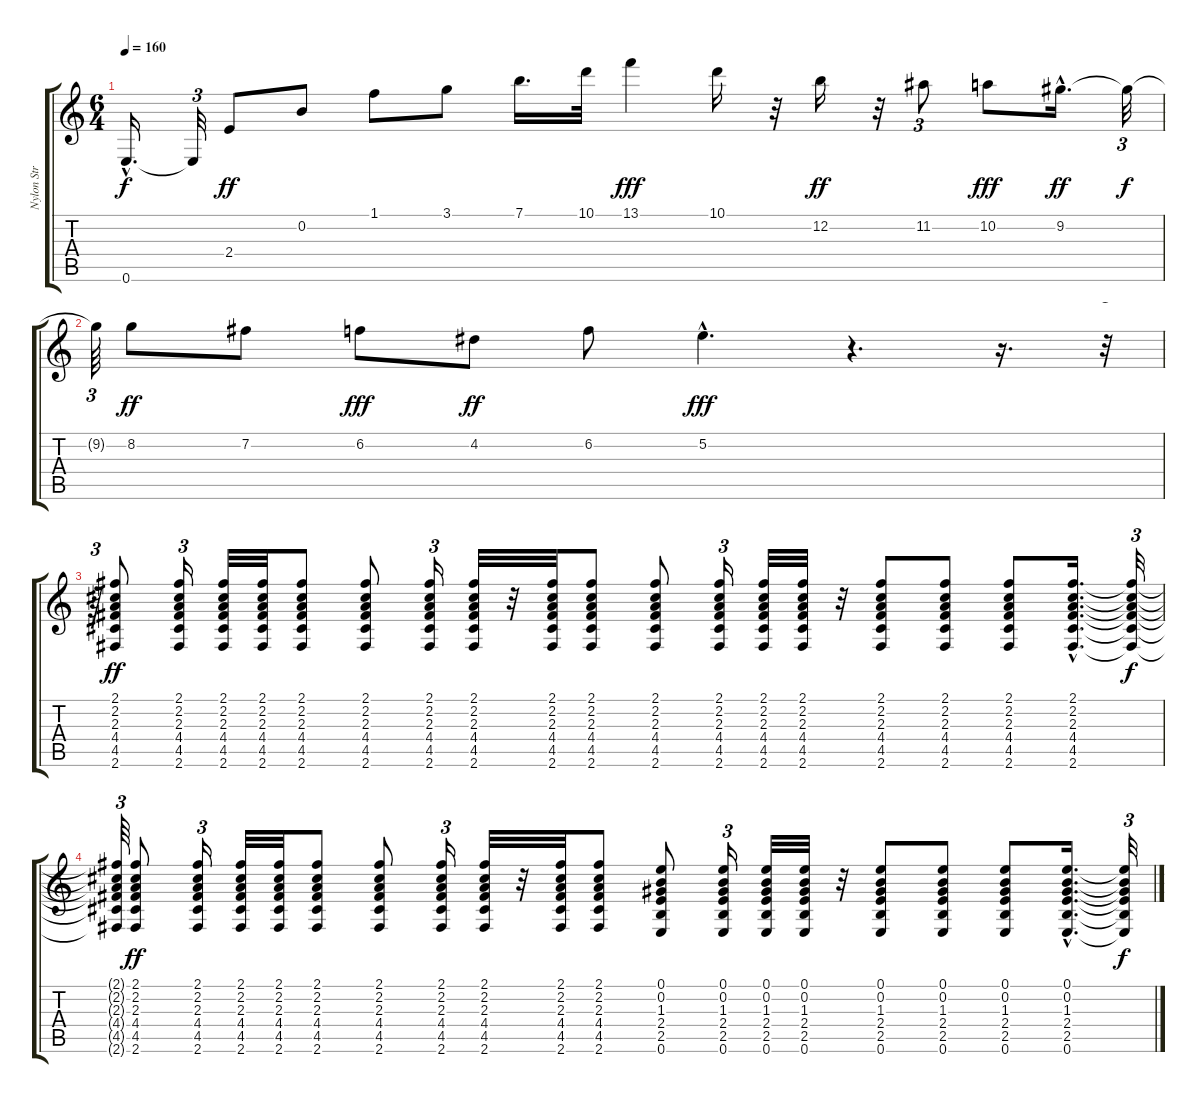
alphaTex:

\track ("Nylon Str Gtr (Paco DeLucia)" "Nylon Str ") {instrument acousticguitarnylon}
\staff {score tabs}
\tuning (E4 B3 G3 D3 A2 E2) {hide}
\ts (6 4)
\tempo 160
\clef g2
\ks c
0.6{hac t}.16{d dy f} 0.6{t}.32{tu (3 2)} 2.4.8{dy ff} 0.2.8 1.1.8 3.1.8 7.1.16{d} 10.1.32 13.1.4{dy fff} 10.1.16 r.32 12.2.16{dy ff} r.32 11.2.8{tu (3 2)} 10.2.8{dy fff} 9.2{hac}.16{d dy ff} 9.2{t}.32{tu (3 2) dy f} |
9.2{t}.64{tu (3 2)} 8.2.8{dy ff} 7.2.8 6.2.8{dy fff} 4.2.8{dy ff} 6.2.8 5.2{hac}.4{d dy fff} r.4{d} r.16{d} r.32{tu (3 2)} |
r.64{tu (3 2)} (2.1 2.2 2.3 4.4 4.5 2.6).8{dy ff volume 11} (2.1 2.2 2.3 4.4 4.5 2.6).16{tu (3 2)} (2.1 2.2 2.3 4.4 4.5 2.6).32 (2.1 2.2 2.3 4.4 4.5 2.6).32 (2.1 2.2 2.3 4.4 4.5 2.6).8 (2.1 2.2 2.3 4.4 4.5 2.6).8 (2.1 2.2 2.3 4.4 4.5 2.6).16{tu (3 2)} (2.1 2.2 2.3 4.4 4.5 2.6).32 r.32 (2.1 2.2 2.3 4.4 4.5 2.6).32 (2.1 2.2 2.3 4.4 4.5 2.6).8 (2.1 2.2 2.3 4.4 4.5 2.6).8 (2.1 2.2 2.3 4.4 4.5 2.6).16{tu (3 2)} (2.1 2.2 2.3 4.4 4.5 2.6).32 (2.1 2.2 2.3 4.4 4.5 2.6).32 r.32 (2.1 2.2 2.3 4.4 4.5 2.6).8 (2.1 2.2 2.3 4.4 4.5 2.6).8 (2.1 2.2 2.3 4.4 4.5 2.6).8 (2.1{hac} 2.2{hac} 2.3{hac} 4.4{hac} 4.5{hac} 2.6{hac}).16{d} (2.1{t} 2.2{t} 2.3{t} 4.4{t} 4.5{t} 2.6{t}).32{tu (3 2) dy f} |
(2.1{t} 2.2{t} 2.3{t} 4.4{t} 4.5{t} 2.6{t}).64{tu (3 2)} (2.1 2.2 2.3 4.4 4.5 2.6).8{dy ff} (2.1 2.2 2.3 4.4 4.5 2.6).16{tu (3 2)} (2.1 2.2 2.3 4.4 4.5 2.6).32 (2.1 2.2 2.3 4.4 4.5 2.6).32 (2.1 2.2 2.3 4.4 4.5 2.6).8 (2.1 2.2 2.3 4.4 4.5 2.6).8 (2.1 2.2 2.3 4.4 4.5 2.6).16{tu (3 2)} (2.1 2.2 2.3 4.4 4.5 2.6).32 r.32 (2.1 2.2 2.3 4.4 4.5 2.6).32 (2.1 2.2 2.3 4.4 4.5 2.6).8 (0.1 0.2 1.3 2.4 2.5 0.6).8 (0.1 0.2 1.3 2.4 2.5 0.6).16{tu (3 2)} (0.1 0.2 1.3 2.4 2.5 0.6).32 (0.1 0.2 1.3 2.4 2.5 0.6).32 r.32 (0.1 0.2 1.3 2.4 2.5 0.6).8 (0.1 0.2 1.3 2.4 2.5 0.6).8 (0.1 0.2 1.3 2.4 2.5 0.6).8 (0.1{hac} 0.2{hac} 1.3{hac} 2.4{hac} 2.5{hac} 0.6{hac}).16{d} (0.1{t} 0.2{t} 1.3{t} 2.4{t} 2.5{t} 0.6{t}).32{tu (3 2) dy f}
